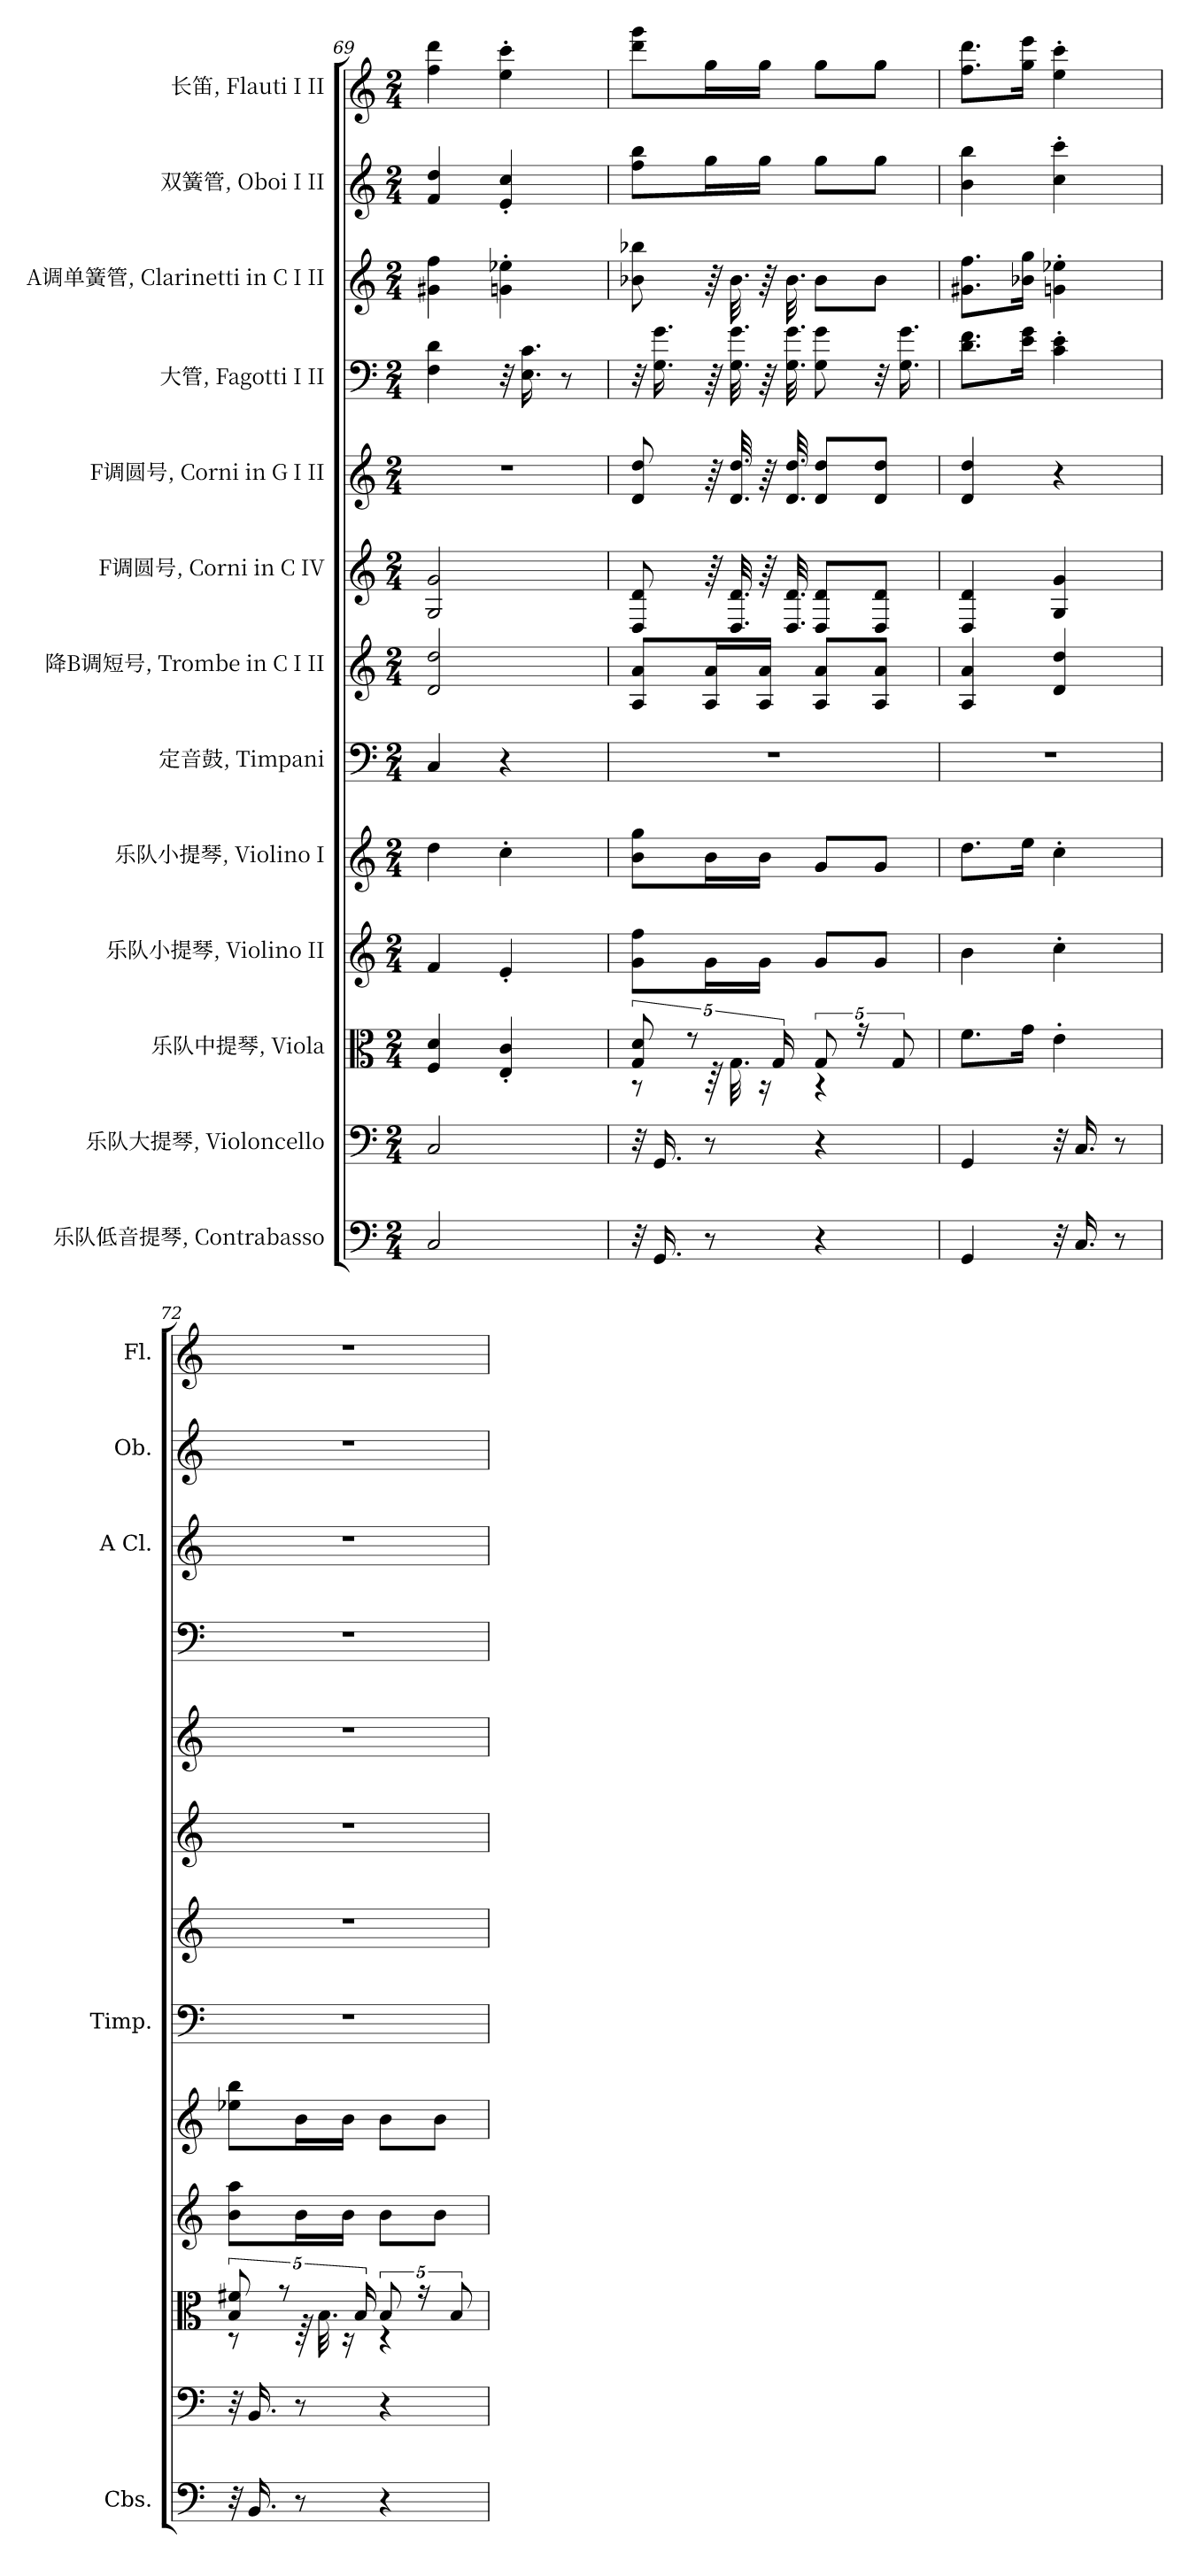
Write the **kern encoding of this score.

**kern	**kern	**kern	**kern	**kern	**kern	**kern	**kern	**kern	**kern	**kern	**kern	**kern
*part13	*part12	*part11	*part10	*part9	*part8	*part7	*part6	*part5	*part4	*part3	*part2	*part1
*staff13	*staff12	*staff11	*staff10	*staff9	*staff8	*staff7	*staff6	*staff5	*staff4	*staff3	*staff2	*staff1
*I"乐队低音提琴, Contrabasso	*I"乐队大提琴, Violoncello	*I"乐队中提琴, Viola	*I"乐队小提琴, Violino II	*I"乐队小提琴, Violino I	*I"定音鼓, Timpani	*I"降B调短号, Trombe in C I II	*I"F调圆号, Corni in C IV	*I"F调圆号, Corni in G I II	*I"大管, Fagotti I II	*I"A调单簧管, Clarinetti in C I II	*I"双簧管, Oboi I II	*I"长笛, Flauti I II
*I'Cbs.	*	*	*	*	*I'Timp.	*	*	*	*	*I'A Cl.	*I'Ob.	*I'Fl.
*clefF4	*clefF4	*clefC3	*clefG2	*clefG2	*clefF4	*clefG2	*clefG2	*clefG2	*clefF4	*clefG2	*clefG2	*clefG2
*ITrd7c12	*	*	*	*	*	*ITrd1c2	*ITrd4c7	*ITrd4c7	*	*ITrd2c3	*	*
*k[]	*k[]	*k[]	*k[]	*k[]	*k[]	*k[b-e-]	*k[b-]	*k[b-]	*k[]	*k[f#c#g#]	*k[]	*k[]
*M2/4	*M2/4	*M2/4	*M2/4	*M2/4	*M2/4	*M2/4	*M2/4	*M2/4	*M2/4	*M2/4	*M2/4	*M2/4
*MM128	*MM128	*MM128	*MM128	*MM128	*MM128	*MM128	*MM128	*MM128	*MM128	*MM128	*MM128	*MM128
=69	=69	=69	=69	=69	=69	=69	=69	=69	=69	=69	=69	=69
2CC/	2C/	4F/ 4d/	4f/	4dd\	4C/	2c/ 2cc/	2C/ 2c/	2r	4F\ 4d\	4e#X\ 4dd\	4f/ 4dd/	4ff\ 4ddd\
*	*	*	*	*	*	*	*	*	*	*	*	*MM135
.	.	4E/' 4c/'	4e'/	4cc'\	4r	.	.	.	32r	4en\' 4ccn\'	4e/' 4cc/'	4ee\' 4ccc\'
.	.	.	.	.	.	.	.	.	16.E\ 16.c\	.	.	.
.	.	.	.	.	.	.	.	.	8r	.	.	.
=70	=70	=70	=70	=70	=70	=70	=70	=70	=70	=70	=70	=70
*	*	*	*	*	*	*	*	*	*	*	*	*MM128
*	*	*^	*	*	*	*	*	*	*	*	*	*
32r	32r	10G/ 10d/	8r	8g\ 8ff\L	8b\ 8gg\L	2r	8G/ 8g/L	8GG/ 8G/	8G/ 8g/	32r	8gn\ 8ggn\	8ff\ 8bb\L	8ddd\ 8ggg\L
16.GGG/	16.GG/	.	.	.	.	.	.	.	.	16.G\ 16.g\	.	.	.
.	.	10r	.	.	.	.	.	.	.	.	.	.	.
8r	8r	.	64r	16g\L	16b\L	.	16G/ 16g/L	64r	64r	64r	64r	16gg\L	16gg\L
.	.	.	32.G\	.	.	.	.	32.GG/ 32.G/	32.G/ 32.g/	32.G\ 32.g\	32.g\	.	.
.	.	.	16r	16g\JJ	16b\JJ	.	16G/ 16g/JJ	64r	64r	64r	64r	16gg\JJ	16gg\JJ
.	.	20G/	.	.	.	.	.	.	.	.	.	.	.
.	.	.	.	.	.	.	.	32.GG/ 32.G/	32.G/ 32.g/	32.G\ 32.g\	32.g\	.	.
*	*	*	*	*	*	*	*	*	*	*	*	*	*MM135
4r	4r	10G/	4r	8g/L	8g/L	.	8G/ 8g/L	8GG/ 8G/L	8G/ 8g/L	8G\ 8g\	8g\L	8gg\L	8gg\L
.	.	20r	.	.	.	.	.	.	.	.	.	.	.
.	.	.	.	8g/J	8g/J	.	8G/ 8g/J	8GG/ 8G/J	8G/ 8g/J	32r	8g\J	8gg\J	8gg\J
.	.	10G/	.	.	.	.	.	.	.	.	.	.	.
.	.	.	.	.	.	.	.	.	.	16.G\ 16.g\	.	.	.
*	*	*v	*v	*	*	*	*	*	*	*	*	*	*
=71	=71	=71	=71	=71	=71	=71	=71	=71	=71	=71	=71	=71
*	*	*	*	*	*	*	*	*	*	*	*	*MM128
4GGG/	4GG/	8.f\L	4b\	8.dd\L	2r	4G/ 4g/	4GG/ 4G/	4G/ 4g/	8.d\ 8.f\L	8.e#X\ 8.dd\L	4b\ 4bb\	8.ff\ 8.ddd\L
.	.	16g\Jk	.	16ee\Jk	.	.	.	.	16e\ 16g\Jk	16gn\ 16ee\Jk	.	16gg\ 16eee\Jk
*	*	*	*	*	*	*	*	*	*	*	*	*MM135
32r	32r	4e'\	4cc'\	4cc'\	.	4c/ 4cc/	4C/ 4c/	4r	4c\' 4e\'	4en\' 4ccn\'	4cc\' 4ccc\'	4ee\' 4ccc\'
16.CC/	16.C/	.	.	.	.	.	.	.	.	.	.	.
8r	8r	.	.	.	.	.	.	.	.	.	.	.
!!LO:PB:g=z
=72	=72	=72	=72	=72	=72	=72	=72	=72	=72	=72	=72	=72
*	*	*	*	*	*	*	*	*	*	*	*	*MM128
*	*	*^	*	*	*	*	*	*	*	*	*	*
32r	32r	10B/ 10f#X/	8r	8b\ 8aa\L	8ee-X\ 8bb\L	2r	2r	2r	2r	2r	2r	2r	2r
16.BBB/	16.BB/	.	.	.	.	.	.	.	.	.	.	.	.
.	.	10r	.	.	.	.	.	.	.	.	.	.	.
8r	8r	.	64r	16b\L	16b\L	.	.	.	.	.	.	.	.
.	.	.	32.B\	.	.	.	.	.	.	.	.	.	.
.	.	.	16r	16b\JJ	16b\JJ	.	.	.	.	.	.	.	.
.	.	20B/	.	.	.	.	.	.	.	.	.	.	.
4r	4r	10B/	4r	8b\L	8b\L	.	.	.	.	.	.	.	.
.	.	20r	.	.	.	.	.	.	.	.	.	.	.
.	.	.	.	8b\J	8b\J	.	.	.	.	.	.	.	.
.	.	10B/	.	.	.	.	.	.	.	.	.	.	.
*	*	*v	*v	*	*	*	*	*	*	*	*	*	*
=	=	=	=	=	=	=	=	=	=	=	=	=
*-	*-	*-	*-	*-	*-	*-	*-	*-	*-	*-	*-	*-
